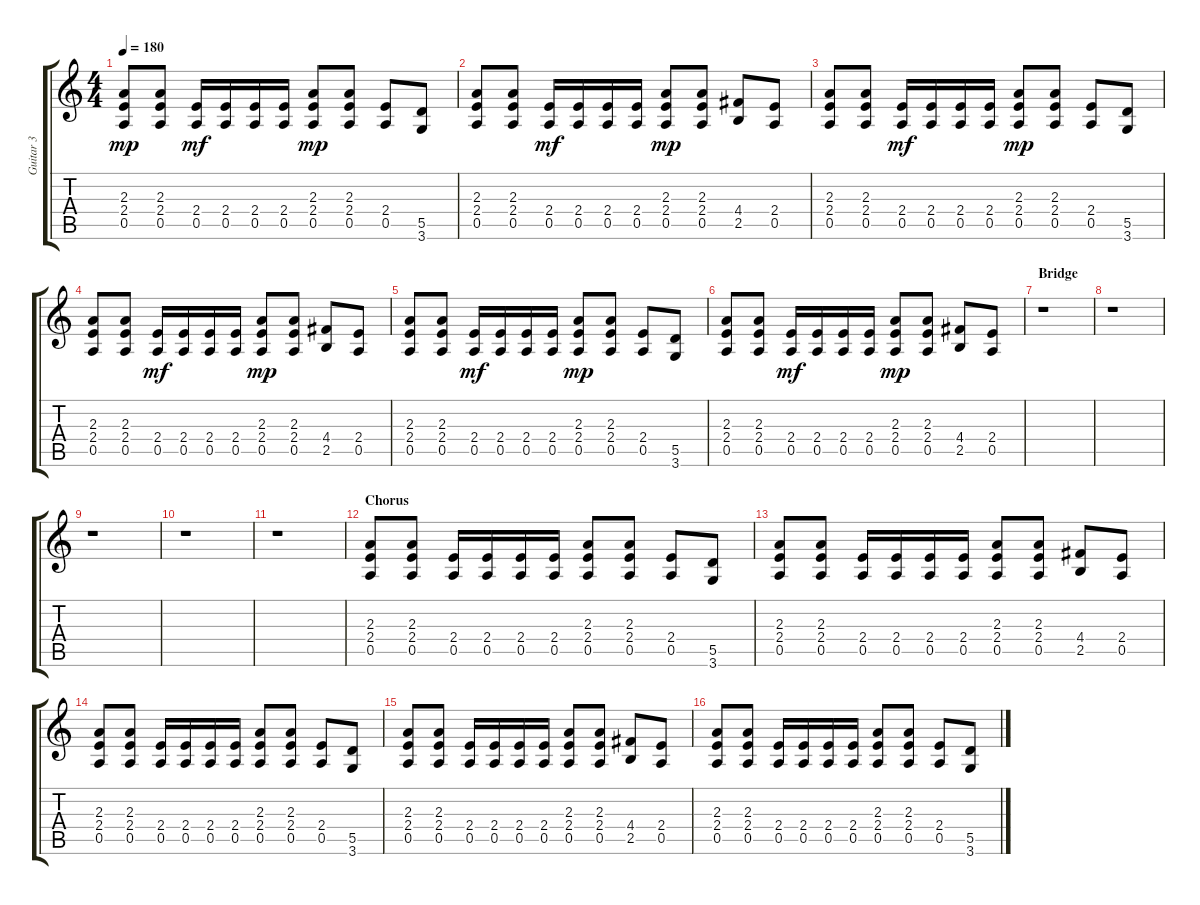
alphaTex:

\track ("Guitar 3" "Guitar 3") {instrument overdrivenguitar}
\staff {score tabs}
\tuning (E4 B3 G3 D3 A2 E2) {hide}
\ts (4 4)
\tempo 180
\clef g2
\ks c
(2.3 2.4 0.5).8{dy mp} (2.3 2.4 0.5).8 (2.4 0.5).16{dy mf} (2.4 0.5).16 (2.4 0.5).16 (2.4 0.5).16 (2.3 2.4 0.5).8{dy mp} (2.3 2.4 0.5).8 (2.4 0.5).8 (5.5 3.6).8 |
(2.3 2.4 0.5).8 (2.3 2.4 0.5).8 (2.4 0.5).16{dy mf} (2.4 0.5).16 (2.4 0.5).16 (2.4 0.5).16 (2.3 2.4 0.5).8{dy mp} (2.3 2.4 0.5).8 (4.4 2.5).8 (2.4 0.5).8 |
(2.3 2.4 0.5).8 (2.3 2.4 0.5).8 (2.4 0.5).16{dy mf} (2.4 0.5).16 (2.4 0.5).16 (2.4 0.5).16 (2.3 2.4 0.5).8{dy mp} (2.3 2.4 0.5).8 (2.4 0.5).8 (5.5 3.6).8 |
(2.3 2.4 0.5).8 (2.3 2.4 0.5).8 (2.4 0.5).16{dy mf} (2.4 0.5).16 (2.4 0.5).16 (2.4 0.5).16 (2.3 2.4 0.5).8{dy mp} (2.3 2.4 0.5).8 (4.4 2.5).8 (2.4 0.5).8 |
(2.3 2.4 0.5).8 (2.3 2.4 0.5).8 (2.4 0.5).16{dy mf} (2.4 0.5).16 (2.4 0.5).16 (2.4 0.5).16 (2.3 2.4 0.5).8{dy mp} (2.3 2.4 0.5).8 (2.4 0.5).8 (5.5 3.6).8 |
(2.3 2.4 0.5).8 (2.3 2.4 0.5).8 (2.4 0.5).16{dy mf} (2.4 0.5).16 (2.4 0.5).16 (2.4 0.5).16 (2.3 2.4 0.5).8{dy mp} (2.3 2.4 0.5).8 (4.4 2.5).8 (2.4 0.5).8 |
\section ("" "Bridge")
r.1 |
r.1 |
r.1 |
r.1 |
r.1 |
\section ("" "Chorus")
(2.3 2.4 0.5).8 (2.3 2.4 0.5).8 (2.4 0.5).16 (2.4 0.5).16 (2.4 0.5).16 (2.4 0.5).16 (2.3 2.4 0.5).8 (2.3 2.4 0.5).8 (2.4 0.5).8 (5.5 3.6).8 |
(2.3 2.4 0.5).8 (2.3 2.4 0.5).8 (2.4 0.5).16 (2.4 0.5).16 (2.4 0.5).16 (2.4 0.5).16 (2.3 2.4 0.5).8 (2.3 2.4 0.5).8 (4.4 2.5).8 (2.4 0.5).8 |
(2.3 2.4 0.5).8 (2.3 2.4 0.5).8 (2.4 0.5).16 (2.4 0.5).16 (2.4 0.5).16 (2.4 0.5).16 (2.3 2.4 0.5).8 (2.3 2.4 0.5).8 (2.4 0.5).8 (5.5 3.6).8 |
(2.3 2.4 0.5).8 (2.3 2.4 0.5).8 (2.4 0.5).16 (2.4 0.5).16 (2.4 0.5).16 (2.4 0.5).16 (2.3 2.4 0.5).8 (2.3 2.4 0.5).8 (4.4 2.5).8 (2.4 0.5).8 |
(2.3 2.4 0.5).8 (2.3 2.4 0.5).8 (2.4 0.5).16 (2.4 0.5).16 (2.4 0.5).16 (2.4 0.5).16 (2.3 2.4 0.5).8 (2.3 2.4 0.5).8 (2.4 0.5).8 (5.5 3.6).8
